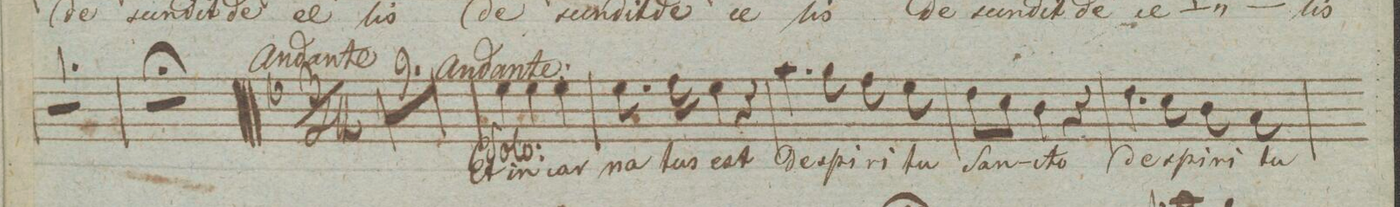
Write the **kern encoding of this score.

**kern	**text	**dynam
*I"Soprano.	*	*
*clefC1	*	*
*k[]	*	*
*met(c|)	*	*
*M4/4	*	*
1r	.	.
=75	=75	=75
1r;	.	.
=76||	=76||	=76||
*k[b-]	*	*
*M3/4	*	*
2.r	.	.
=77	=77	=77
2.r	.	.
=78	=78	=78
2.r	.	.
=79	=79	=79
2.r	.	.
=80	=80	=80
2.r	.	.
=81	=81	=81
2.r	.	.
=82	=82	=82
2.r	.	.
=83	=83	=83
2.r	.	.
=84	=84	=84
2.r	.	.
=85	=85	=85
4cc\	Et	.
4cc\	in-	.
4cc\	-car-	.
=86	=86	=86
8.cc\	-na-	.
16dd\	-tus	.
4cc\	est	.
4r	.	.
=87	=87	=87
4.ff\	de	.
8ee\	spi-	.
8dd\	-ri-	.
8cc\	-tu	.
=88	=88	=88
8b-\L	San-	.
8a\J	.	.
4g\	-cto	.
4r	.	.
=89	=89	=89
4.b-\	de	.
8a\	spi-	.
8g\	-ri-	.
8f\	-tu	.
=90	=90	=90
*-	*-	*-
